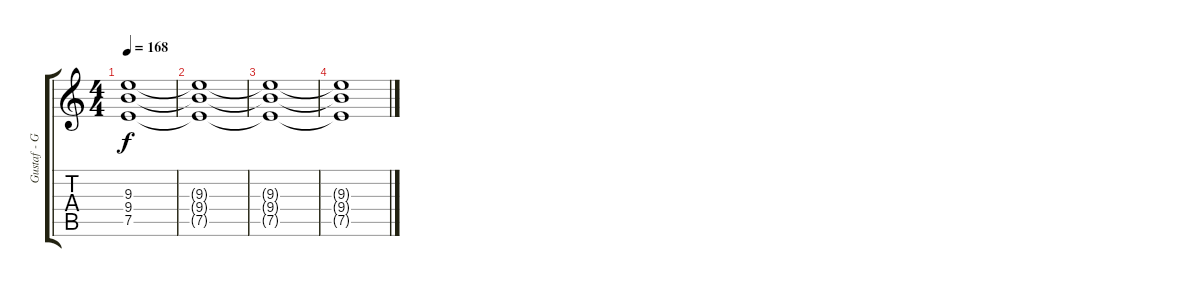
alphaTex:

\track ("Gustaf - Guitar 1" "Gustaf - G") {instrument overdrivenguitar}
\staff {score tabs}
\tuning (E4 B3 G3 D3 A2 E2) {hide}
\ts (4 4)
\tempo 168
\clef g2
\ks c
(9.3{t} 9.4{t} 7.5{t}).1{dy f volume 3} |
(9.3{t} 9.4{t} 7.5{t}).1 |
(9.3{t} 9.4{t} 7.5{t}).1 |
(9.3{t} 9.4{t} 7.5{t}).1
